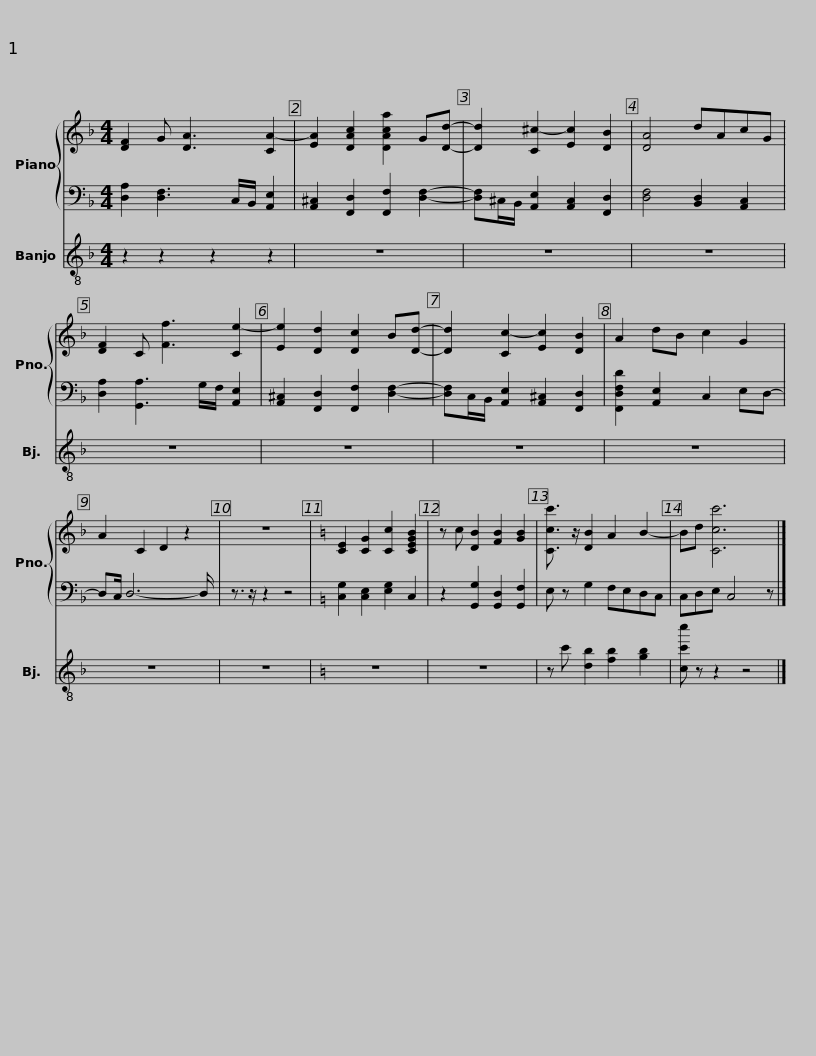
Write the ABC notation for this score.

X:1
%%score { 1 | 2 } 3
L:1/8
M:4/4
I:linebreak $
K:F
V:1 treble
V:2 bass
V:3 treble-8
V:1
 [DF]2 G [DA]3 [CA-]2 |$ [EA]2 [DAc]2 [DAca]2 G[Dd]- | [Dd]2 [C^c-]2 [Ec]2 [DB]2 | [DA]4 dAcG | [DF]2 C [Ff]3 [Ce-]2 | %5
 [Ee]2 [Dd]2 [Dc]2 B[Dd]- | [Dd]2 [Cc-]2 [Ec]2 [DB]2 |$ A2 dB c2 G2 | A2 C2 D2 z2 | z8 | %10
[K:C] [CE]2 [CG]2 [Cc]2 [CEGB]2 | z c [DB]2 [FB]2 [GB]2 | [Ccc']3/2 z/ [DB]2 A2 B2- |$ Bd [Ccc']6 |] %14
V:2
 [D,A,]2 [D,F,]3 C,/B,,/ [A,,E,]2 |$ [A,,^C,]2 [F,,D,]2 [F,,F,]2 [D,F,]2- | [D,F,]^C,/B,,/ [A,,E,]2 [A,,C,]2 [F,,D,]2 | [D,F,]4 [B,,D,]2 [A,,C,]2 | [D,A,]2 [G,,A,]3 G,/F,/ [A,,E,]2 | %5
 [A,,^C,]2 [F,,D,]2 [F,,F,]2 [D,F,]2- | [D,F,]C,/B,,/ [A,,E,]2 [A,,^C,]2 [F,,D,]2 |$ [F,,D,F,D]2 [A,,E,]2 C,2 E,D,- | D,C,/ D,6- D,/ | z3/2 z/ z2 z4 | %10
[K:C] [C,G,]2 [C,E,]2 [E,G,]2 C,2 | z2 [G,,G,]2 [G,,D,]2 [G,,F,]2 | E, z G,2 F,E,D,C, |$ C,D,E, C,4 z |] %14
V:3
 z2 z2 z2 z2 |$ z8 | z8 | z8 | z8 | %5
 z8 | z8 |$ z8 | z8 | z8 | %10
[K:C] z8 | z8 | z c' [db]2 [fb]2 [gb]2 |$ [cc'c''] z z2 z4 |] %14
